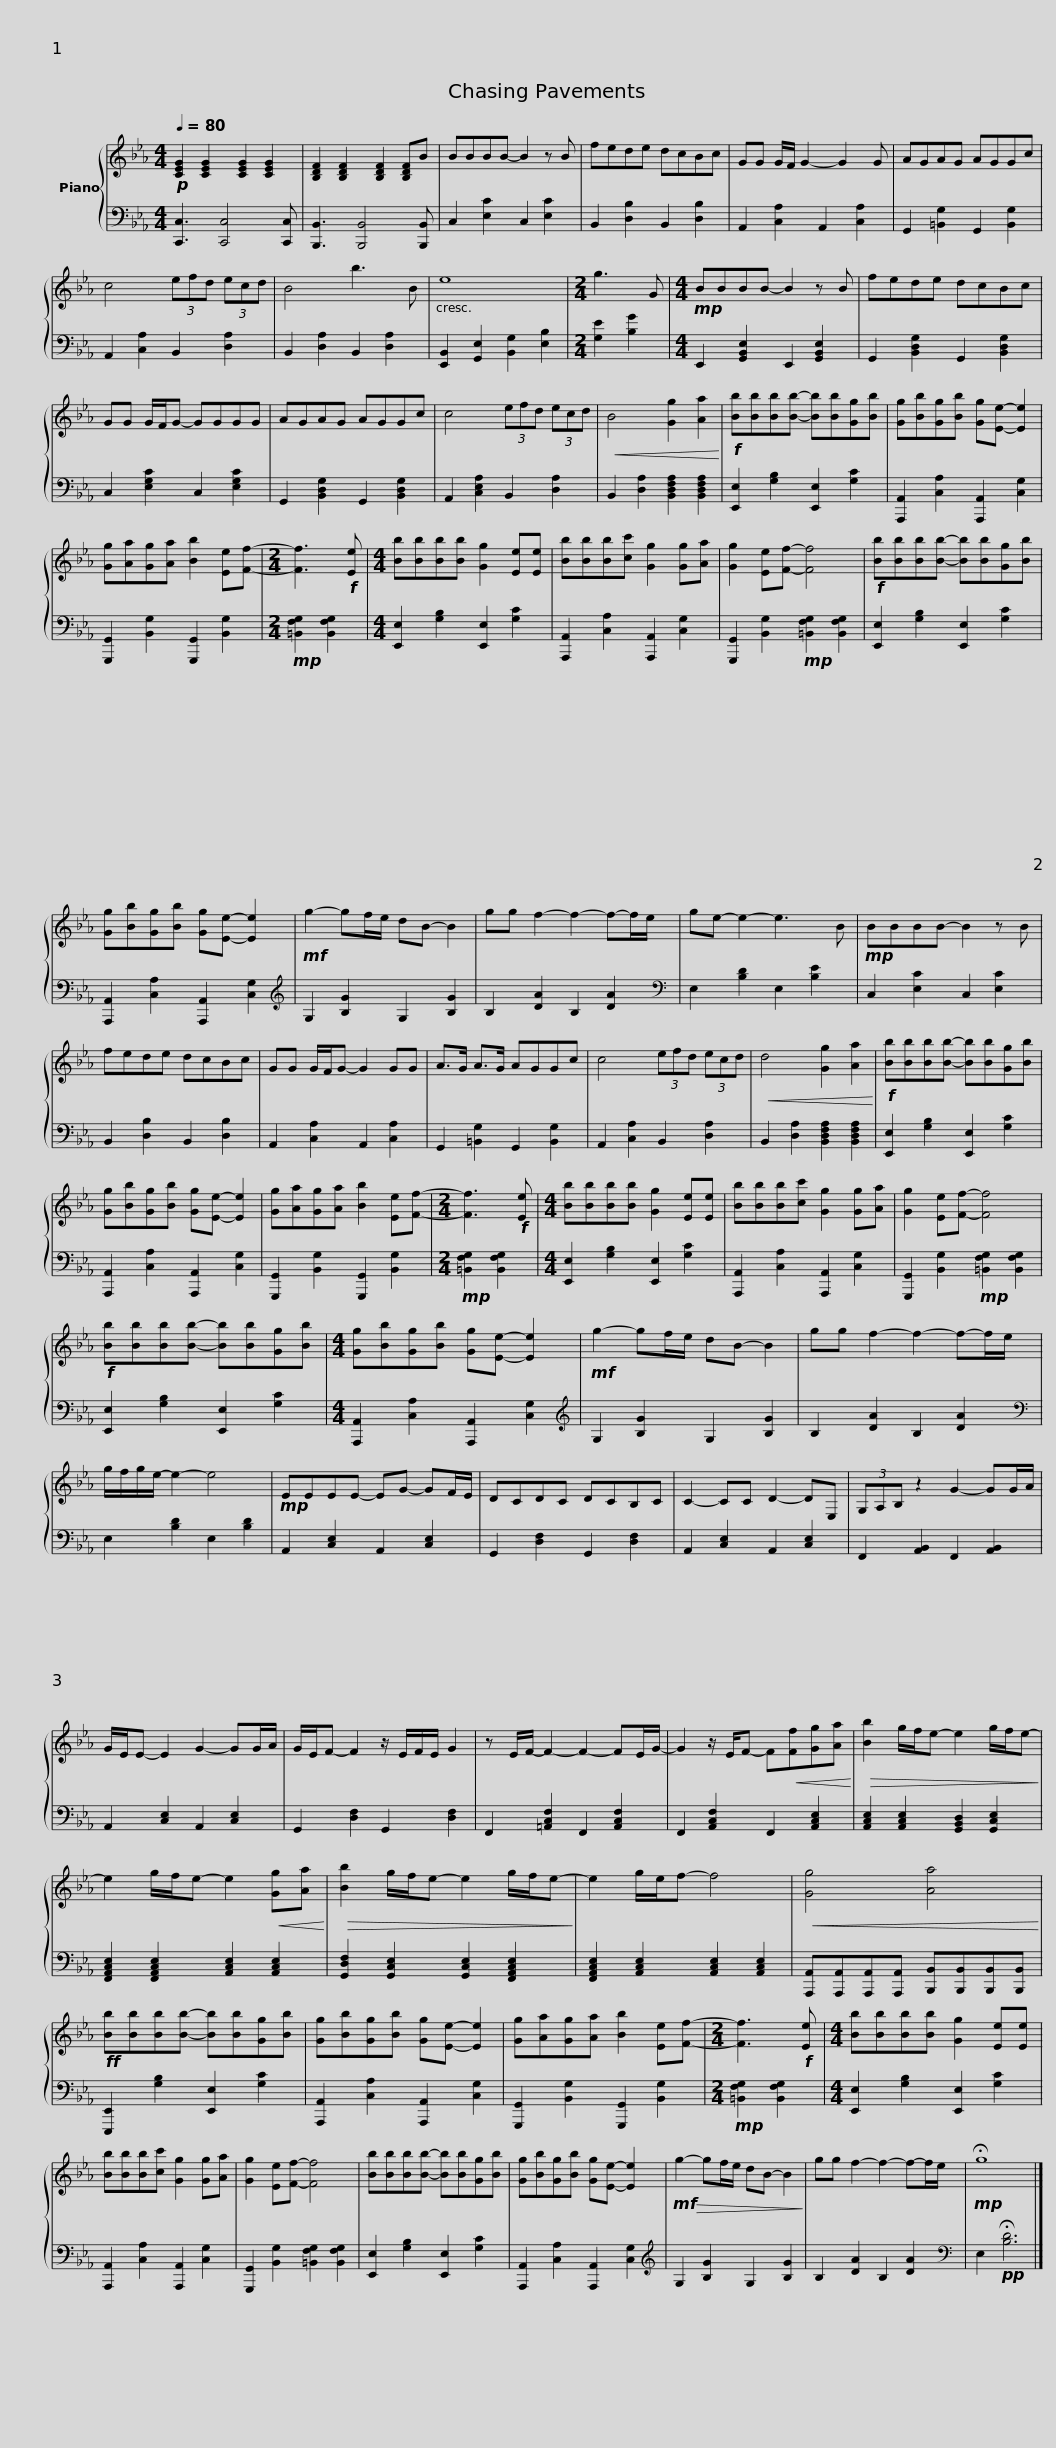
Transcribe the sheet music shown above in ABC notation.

X:1
%%score { 1 | 2 }
L:1/8
Q:1/4=80
M:4/4
I:linebreak $
K:Eb
V:1 treble
V:2 bass
V:1
!p! [CEG]2 [CEG]2 [CEG]2 [CEG]2 | [B,DF]2 [B,DF]2 [B,DF]2 [B,DF]B | BBBB- B2 z B | fede dcBc | GG G/F/ G2- G2 G |$ %5
 AGAG AGGc | c4 (3efd (3ecd | B4 b3 B | e8 |[M:2/4] g3 G | %10
[M:4/4]!mp! BBBB- B2 z B |$ fede dcBc | GG G/F/G- GGGG | AGAG AGGc | c4 (3efd (3ecd | %15
!<(! B4 [Gg]2 [Aa]2!<)! |$!f! [Bb][Bb][Bb][Bb]- [Bb][Bb][Gg][Bb] | [Gg][Bb][Gg][Bb] [Gg][Ee]- [Ee]2 | [Gg][Aa][Gg][Aa] [Bb]2 [Ee][Ff]- |[M:2/4] [Ff]3!f! [Ee] | %20
[M:4/4] [Bb][Bb][Bb][Bb] [Gg]2 [Ee][Ee] |$ [Bb][Bb][Bb][cc'] [Gg]2 [Gg][Aa] | [Gg]2 [Ee][Ff]- [Ff]4 |!f! [Bb][Bb][Bb][Bb]- [Bb][Bb][Gg][Bb] | [Gg][Bb][Gg][Bb] [Gg][Ee]- [Ee]2 | %25
!mf! g2- gf/e/ dB- B2 |$ gg f2- f2- f-f/e/ | ge- e2- e3 B |!mp! BBBB- B2 z B | fede dcBc | %30
 GG G/F/G- G2 GG | A>G A>G AGGc |$ c4 (3efd (3ecd |!<(! d4 [Gg]2 [Aa]2!<)! |!f! [Bb][Bb][Bb][Bb]- [Bb][Bb][Gg][Bb] | %35
 [Gg][Bb][Gg][Bb] [Gg][Ee]- [Ee]2 | [Gg][Aa][Gg][Aa] [Bb]2 [Ee][Ff]- |$[M:2/4] [Ff]3!f! [Ee] |[M:4/4] [Bb][Bb][Bb][Bb] [Gg]2 [Ee][Ee] | [Bb][Bb][Bb][cc'] [Gg]2 [Gg][Aa] | %40
 [Gg]2 [Ee][Ff]- [Ff]4 |!f! [Bb][Bb][Bb][Bb]- [Bb][Bb][Gg][Bb] |$[M:4/4] [Gg][Bb][Gg][Bb] [Gg][Ee]- [Ee]2 |!mf! g2- gf/e/ dB- B2 | gg f2- f2- f-f/e/ | %45
 g/f/g/e/- e2- e4 |!mp! EEEE- EG- GF/E/ |$ DCDC DCB,C | C2- CC D2- DE, | (3G,A,B, z2 G2- GG/A/ | %50
 G/E/E- E2 G2- GG/A/ | G/E/F- F2 z/ E/F/E/ G2 |$ z E/F/- F2- F2- FE/G/- | G2 z/ E/F- F!<(![Ff][Gg][Aa]!<)! |!>(! [Bb]2 g/f/e- e2 g/f/e-!>)! | %55
 e2 g/f/e- e2!<(! [Gg][Aa]!<)! |!>(! [Bb]2 g/f/e- e2 g/f/e-!>)! |$ e2 g/e/f- f4 |!<(! [Gg]4 [Aa]4!<)! |!ff! [Bb][Bb][Bb][Bb]- [Bb][Bb][Gg][Bb] | %60
 [Gg][Bb][Gg][Bb] [Gg][Ee]- [Ee]2 |$ [Gg][Aa][Gg][Aa] [Bb]2 [Ee][Ff]- |[M:2/4] [Ff]3!f! [Ee] |[M:4/4] [Bb][Bb][Bb][Bb] [Gg]2 [Ee][Ee] | [Bb][Bb][Bb][cc'] [Gg]2 [Gg][Aa] | %65
 [Gg]2 [Ee][Ff]- [Ff]4 |$ [Bb][Bb][Bb][Bb]- [Bb][Bb][Gg][Bb] | [Gg][Bb][Gg][Bb] [Gg][Ee]- [Ee]2 |!mf!!>(! g2- gf/e/ dB- B2!>)! | gg f2- f2- f-f/e/ | %70
!mp! !fermata!g8 |] %71
V:2
 [C,,C,]3 [C,,C,]4 [C,,C,] | [B,,,B,,]3 [B,,,B,,]4 [B,,,B,,] | C,2 [E,C]2 C,2 [E,C]2 | B,,2 [D,B,]2 B,,2 [D,B,]2 | A,,2 [C,A,]2 A,,2 [C,A,]2 |$ %5
 G,,2 [=B,,G,]2 G,,2 [B,,G,]2 | A,,2 [C,A,]2 B,,2 [D,A,]2 | B,,2 [D,A,]2 B,,2 [D,A,]2 | [E,,B,,]2 [G,,E,]2 [B,,G,]2 [E,B,]2 |[M:2/4] [G,E]2 [B,G]2 | %10
[M:4/4] E,,2 [G,,B,,E,]2 E,,2 [G,,B,,E,]2 |$ G,,2 [B,,D,G,]2 G,,2 [B,,D,G,]2 | C,2 [E,G,C]2 C,2 [E,G,C]2 | G,,2 [B,,D,G,]2 G,,2 [B,,D,G,]2 | A,,2 [C,E,A,]2 B,,2 [D,A,]2 | %15
 B,,2 [D,A,]2 [B,,D,F,A,]2 [B,,D,F,A,]2 |$ [E,,E,]2 [G,B,]2 [E,,E,]2 [G,C]2 | [A,,,A,,]2 [C,A,]2 [A,,,A,,]2 [C,G,]2 | [G,,,G,,]2 [B,,G,]2 [G,,,G,,]2 [B,,G,]2 |[M:2/4]!mp! [=B,,F,G,]2 [B,,F,G,]2 | %20
[M:4/4] [E,,E,]2 [G,B,]2 [E,,E,]2 [G,C]2 |$ [A,,,A,,]2 [C,A,]2 [A,,,A,,]2 [C,G,]2 | [G,,,G,,]2 [B,,G,]2!mp! [=B,,F,G,]2 [B,,F,G,]2 | [E,,E,]2 [G,B,]2 [E,,E,]2 [G,C]2 | [A,,,A,,]2 [C,A,]2 [A,,,A,,]2 [C,G,]2 | %25
[K:treble] G,2 [B,G]2 G,2 [B,G]2 |$ B,2 [DA]2 B,2 [DA]2 |[K:bass] E,2 [B,D]2 E,2 [B,E]2 | C,2 [E,C]2 C,2 [E,C]2 | B,,2 [D,B,]2 B,,2 [D,B,]2 | %30
 A,,2 [C,A,]2 A,,2 [C,A,]2 | G,,2 [=B,,G,]2 G,,2 [B,,G,]2 |$ A,,2 [C,A,]2 B,,2 [D,A,]2 | B,,2 [D,A,]2 [B,,D,F,A,]2 [B,,D,F,A,]2 | [E,,E,]2 [G,B,]2 [E,,E,]2 [G,C]2 | %35
 [A,,,A,,]2 [C,A,]2 [A,,,A,,]2 [C,G,]2 | [G,,,G,,]2 [B,,G,]2 [G,,,G,,]2 [B,,G,]2 |$[M:2/4]!mp! [=B,,F,G,]2 [B,,F,G,]2 |[M:4/4] [E,,E,]2 [G,B,]2 [E,,E,]2 [G,C]2 | [A,,,A,,]2 [C,A,]2 [A,,,A,,]2 [C,G,]2 | %40
 [G,,,G,,]2 [B,,G,]2!mp! [=B,,F,G,]2 [B,,F,G,]2 | [E,,E,]2 [G,B,]2 [E,,E,]2 [G,C]2 |$[M:4/4] [A,,,A,,]2 [C,A,]2 [A,,,A,,]2 [C,G,]2 |[K:treble] G,2 [B,G]2 G,2 [B,G]2 | B,2 [DA]2 B,2 [DA]2 | %45
[K:bass] E,2 [B,D]2 E,2 [B,D]2 | A,,2 [C,E,]2 A,,2 [C,E,]2 |$ G,,2 [D,F,]2 G,,2 [D,F,]2 | A,,2 [C,E,]2 A,,2 [C,E,]2 | F,,2 [A,,B,,]2 F,,2 [A,,B,,]2 | %50
 A,,2 [C,E,]2 A,,2 [C,E,]2 | G,,2 [D,F,]2 G,,2 [D,F,]2 |$ F,,2 [=A,,C,F,]2 F,,2 [A,,C,F,]2 | F,,2 [A,,C,F,]2 F,,2 [A,,C,E,]2 | [A,,C,E,]2 [A,,C,E,]2 [G,,B,,D,]2 [G,,C,E,]2 | %55
 [F,,A,,C,E,]2 [F,,A,,C,E,]2 [A,,C,E,]2 [A,,C,E,]2 | [G,,D,F,]2 [G,,C,E,]2 [G,,C,E,]2 [F,,A,,C,E,]2 |$ [F,,A,,C,E,]2 [A,,C,E,]2 [A,,C,E,]2 [A,,C,E,]2 | [A,,,A,,][A,,,A,,][A,,,A,,][A,,,A,,] [B,,,B,,][B,,,B,,][B,,,B,,][B,,,B,,] | [E,,,E,,]2 [G,B,]2 [E,,E,]2 [G,C]2 | %60
 [A,,,A,,]2 [C,A,]2 [A,,,A,,]2 [C,G,]2 |$ [G,,,G,,]2 [B,,G,]2 [G,,,G,,]2 [B,,G,]2 |[M:2/4]!mp! [=B,,F,G,]2 [B,,F,G,]2 |[M:4/4] [E,,E,]2 [G,B,]2 [E,,E,]2 [G,C]2 | [A,,,A,,]2 [C,A,]2 [A,,,A,,]2 [C,G,]2 | %65
 [G,,,G,,]2 [B,,G,]2 [=B,,F,G,]2 [B,,F,G,]2 |$ [E,,E,]2 [G,B,]2 [E,,E,]2 [G,C]2 | [A,,,A,,]2 [C,A,]2 [A,,,A,,]2 [C,G,]2 |[K:treble] G,2 [B,G]2 G,2 [B,G]2 | B,2 [DA]2 B,2 [DA]2 | %70
[K:bass] E,2!pp! !fermata![B,D]6 |] %71
